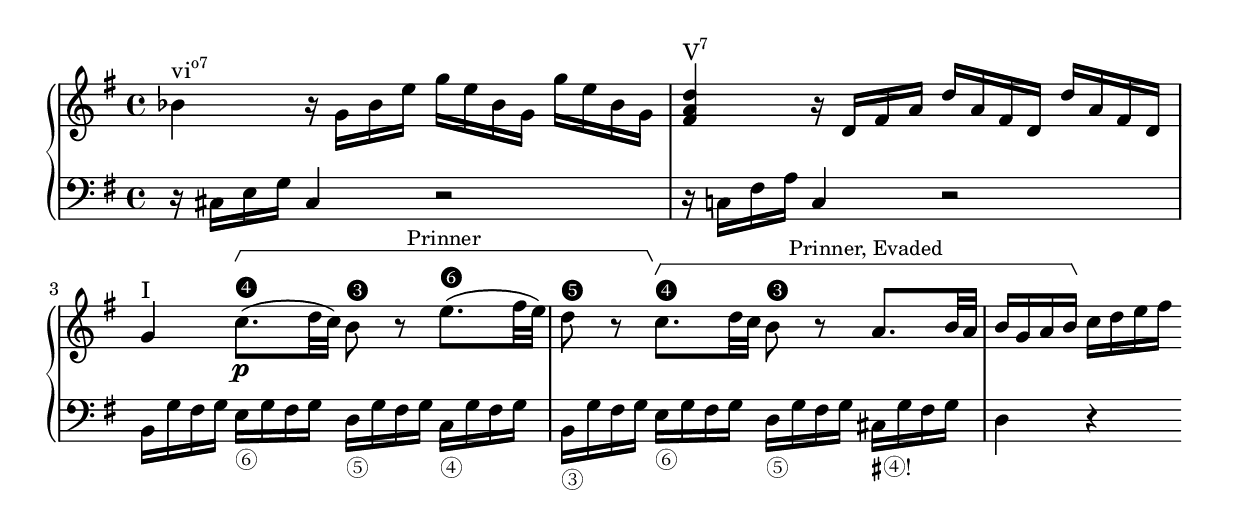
\version "2.24.0"
\include "../../stylesheets/annotation.ly"
\include "../../stylesheets/score.ly"
\include "../../stylesheets/typography.ly"

\layout {
  indent = #0
  ragged-right = ##f
}

evasion = _\markup \concat { \raise #0.6 \tiny \sharp \hspace #0.2 \normalsize "➃!" }

\score {
  \new PianoStaff <<
    \new Staff = "up" \relative c' {
      \clef "treble" \time 4/4 \key g \major
      bes'4 ^\markup \concat { "vi" \super "o7" } r16 g bes e g e bes g g' e bes g |
      <d' a fis>4 ^\markup \concat { "V" \super "7" } r16 d, fis a d a fis d d' a fis d | \break
      g4 ^\markup "I" c8. \tweak HorizontalBracket.shorten-pair #'(0 . -3) \prinner \mfa  \p ( d32 c ) b8 \mmi r e8. \mla ( fis32 e ) |
      d8 \mso r \stopGroup c8. \tweak HorizontalBracketText.text "Prinner, Evaded" \startGroup \mfa d32 c b8 \mmi r a8. b32 a |
      b16 g a b \stopGroup c d e fis
    }
    \new Staff = "down" \relative c {
      \clef "bass" \time 4/4 \key g \major
      r16 cis e g cis,4 r2 |
      r16 c! fis a c,4 r2 |
      b16 g' fis g e \bla g fis g d \bso g fis g c, \bfa g' fis g |
      b,16 \bmi g' fis g e \bla g fis g d \bso g fis g cis, \evasion g' fis g |
      d4 r
    }
  >>
}
